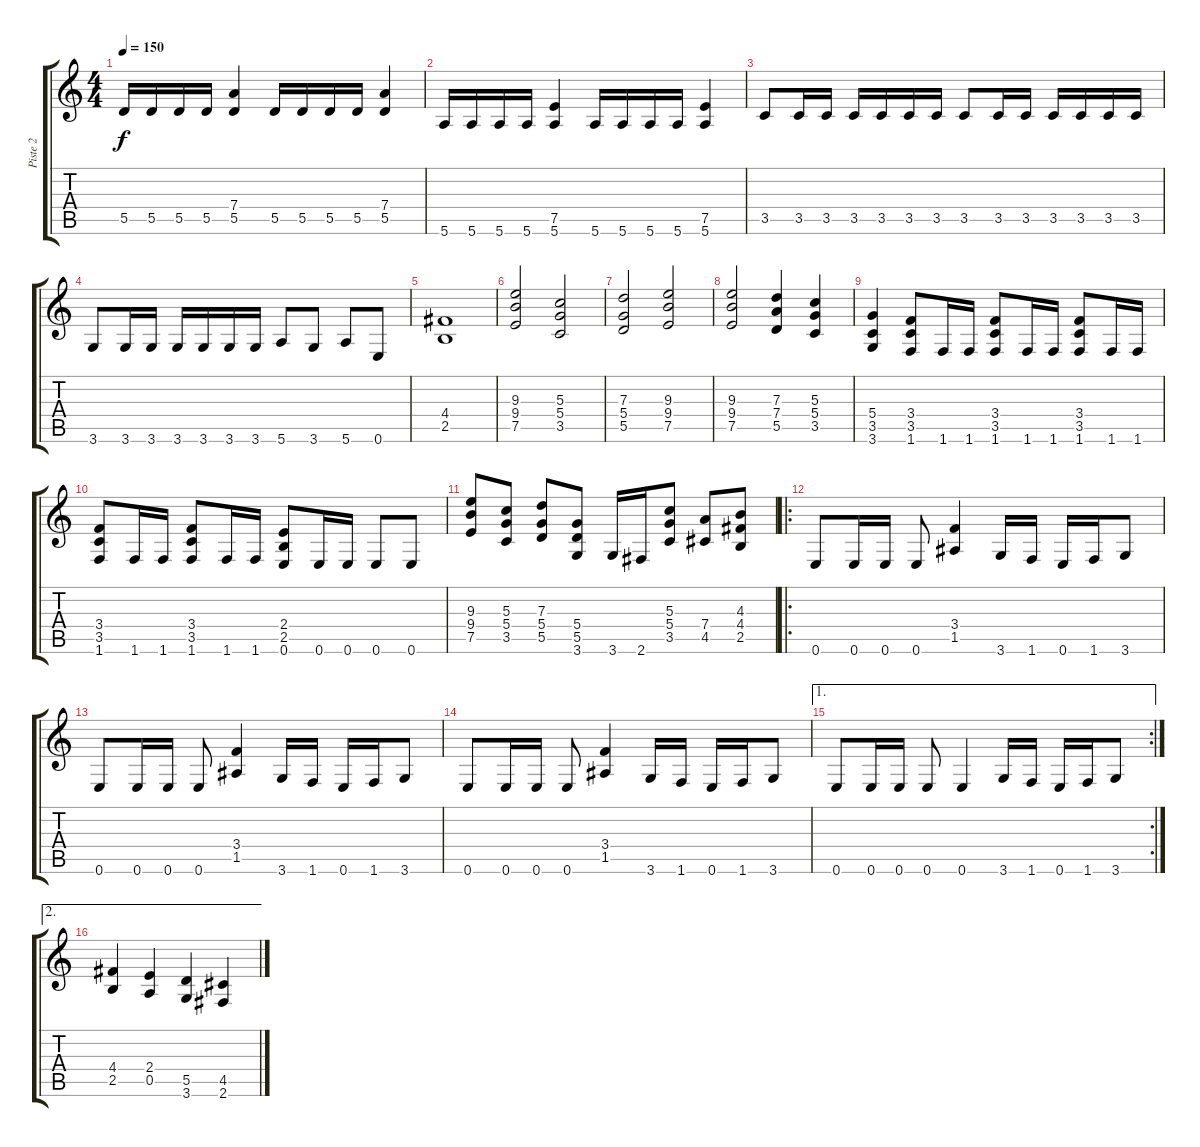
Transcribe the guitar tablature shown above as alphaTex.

\track ("Piste 2" "Piste 2") {instrument overdrivenguitar}
\staff {score tabs}
\tuning (E4 B3 G3 D3 A2 E2) {hide}
\ts (4 4)
\tempo 150
\clef g2
\ks c
5.5.16{dy f} 5.5.16 5.5.16 5.5.16 (7.4 5.5).4 5.5.16 5.5.16 5.5.16 5.5.16 (7.4 5.5).4 |
5.6.16 5.6.16 5.6.16 5.6.16 (7.5 5.6).4 5.6.16 5.6.16 5.6.16 5.6.16 (7.5 5.6).4 |
3.5.8 3.5.16 3.5.16 3.5.16 3.5.16 3.5.16 3.5.16 3.5.8 3.5.16 3.5.16 3.5.16 3.5.16 3.5.16 3.5.16 |
3.6.8 3.6.16 3.6.16 3.6.16 3.6.16 3.6.16 3.6.16 5.6.8 3.6.8 5.6.8 0.6.8 |
(4.4 2.5).1 |
(9.3 9.4 7.5).2 (5.3 5.4 3.5).2 |
(7.3 5.4 5.5).2 (9.3 9.4 7.5).2 |
(9.3 9.4 7.5).2 (7.3 7.4 5.5).4 (5.3 5.4 3.5).4 |
(5.4 3.5 3.6).4 (3.4 3.5 1.6).8 1.6.16 1.6.16 (3.4 3.5 1.6).8 1.6.16 1.6.16 (3.4 3.5 1.6).8 1.6.16 1.6.16 |
(3.4 3.5 1.6).8 1.6.16 1.6.16 (3.4 3.5 1.6).8 1.6.16 1.6.16 (2.4 2.5 0.6).8 0.6.16 0.6.16 0.6.8 0.6.8 |
(9.3 9.4 7.5).8 (5.3 5.4 3.5).8 (7.3 5.4 5.5).8 (5.4 5.5 3.6).8 3.6.16 2.6.16 (5.3 5.4 3.5).8 (7.4 4.5).8 (4.3 4.4 2.5).8 |
\ro
0.6.8 0.6.16 0.6.16 0.6.8 (3.4 1.5).4 3.6.16 1.6.16 0.6.16 1.6.16 3.6.8 |
0.6.8 0.6.16 0.6.16 0.6.8 (3.4 1.5).4 3.6.16 1.6.16 0.6.16 1.6.16 3.6.8 |
0.6.8 0.6.16 0.6.16 0.6.8 (3.4 1.5).4 3.6.16 1.6.16 0.6.16 1.6.16 3.6.8 |
\ae 1
\rc 2
0.6.8 0.6.16 0.6.16 0.6.8 0.6.4 3.6.16 1.6.16 0.6.16 1.6.16 3.6.8 |
\ae 2
(4.4 2.5).4 (2.4 0.5).4 (5.5 3.6).4 (4.5 2.6).4
